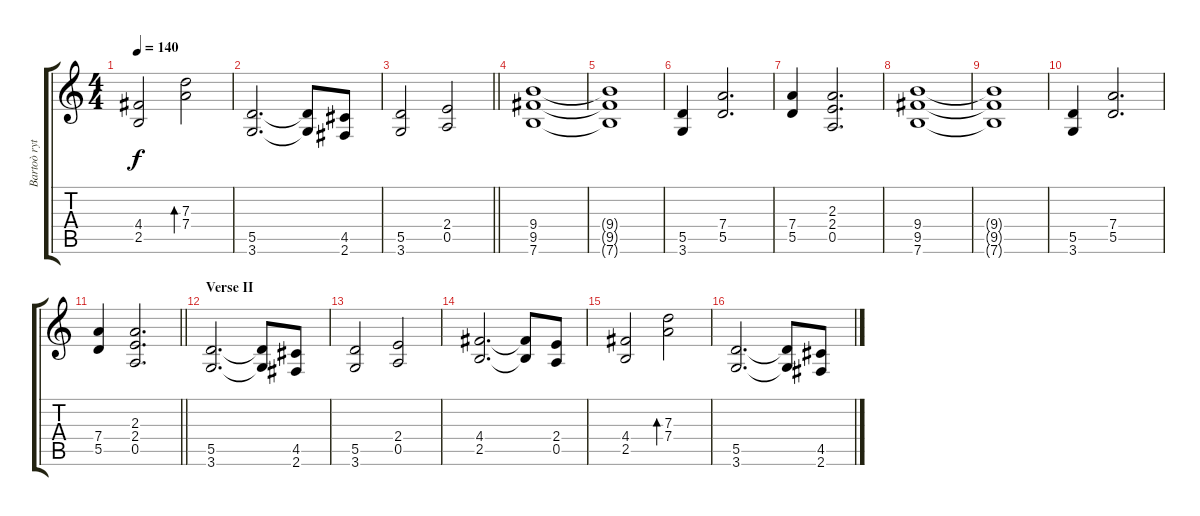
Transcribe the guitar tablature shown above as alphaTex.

\track ("Bartoò rythm" "Bartoò ryt") {instrument overdrivenguitar}
\staff {score tabs}
\tuning (E4 B3 G3 D3 A2 E2) {hide}
\ts (4 4)
\tempo 140
\clef g2
\ks c
(4.4 2.5).2{dy f} (7.3 7.4).2{bd 240} |
(5.5 3.6).2{d} (5.5{t} 3.6{t}).8 (4.5 2.6).8 |
\barLineRight lightlight
(5.5 3.6).2 (2.4 0.5).2 |
\section ("" "")
(9.4 9.5 7.6).1 |
(9.4{t} 9.5{t} 7.6{t}).1 |
(5.5 3.6).4 (7.4 5.5).2{d} |
(7.4 5.5).4 (2.3 2.4 0.5).2{d} |
(9.4 9.5 7.6).1 |
(9.4{t} 9.5{t} 7.6{t}).1 |
(5.5 3.6).4 (7.4 5.5).2{d} |
\barLineRight lightlight
(7.4 5.5).4 (2.3 2.4 0.5).2{d} |
\section ("" "Verse II")
(5.5 3.6).2{d} (5.5{t} 3.6{t}).8 (4.5 2.6).8 |
(5.5 3.6).2 (2.4 0.5).2 |
(4.4 2.5).2{d} (4.4{t} 2.5{t}).8 (2.4 0.5).8 |
(4.4 2.5).2 (7.3 7.4).2{bd 240} |
(5.5 3.6).2{d} (5.5{t} 3.6{t}).8 (4.5 2.6).8
